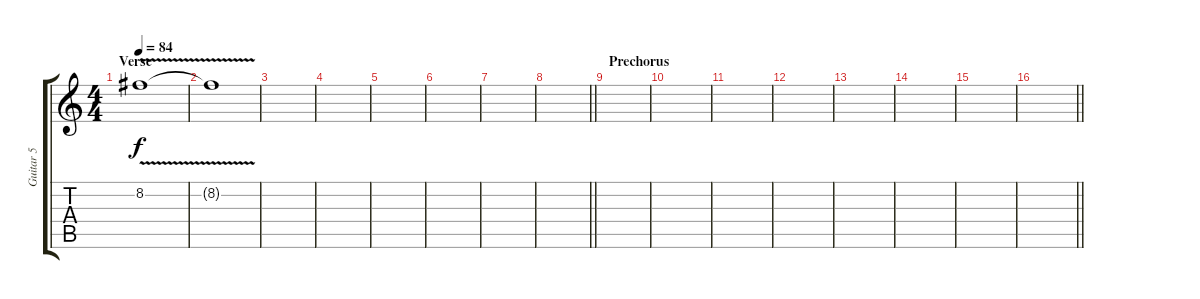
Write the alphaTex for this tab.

\track ("Guitar 5" "Guitar 5") {instrument distortionguitar}
\staff {score tabs}
\tuning (Eb4 Bb3 Gb3 Db3 Ab2 Eb2) {hide}
\ts (4 4)
\section ("" "Verse")
\tempo 84
\clef g2
\ks c
8.2{v t}.1{dy f} |
8.2{t}.1 |
|
|
|
|
|
\barLineRight lightlight
|
\section ("" "Prechorus")
|
|
|
|
|
|
|
\barLineRight lightlight
